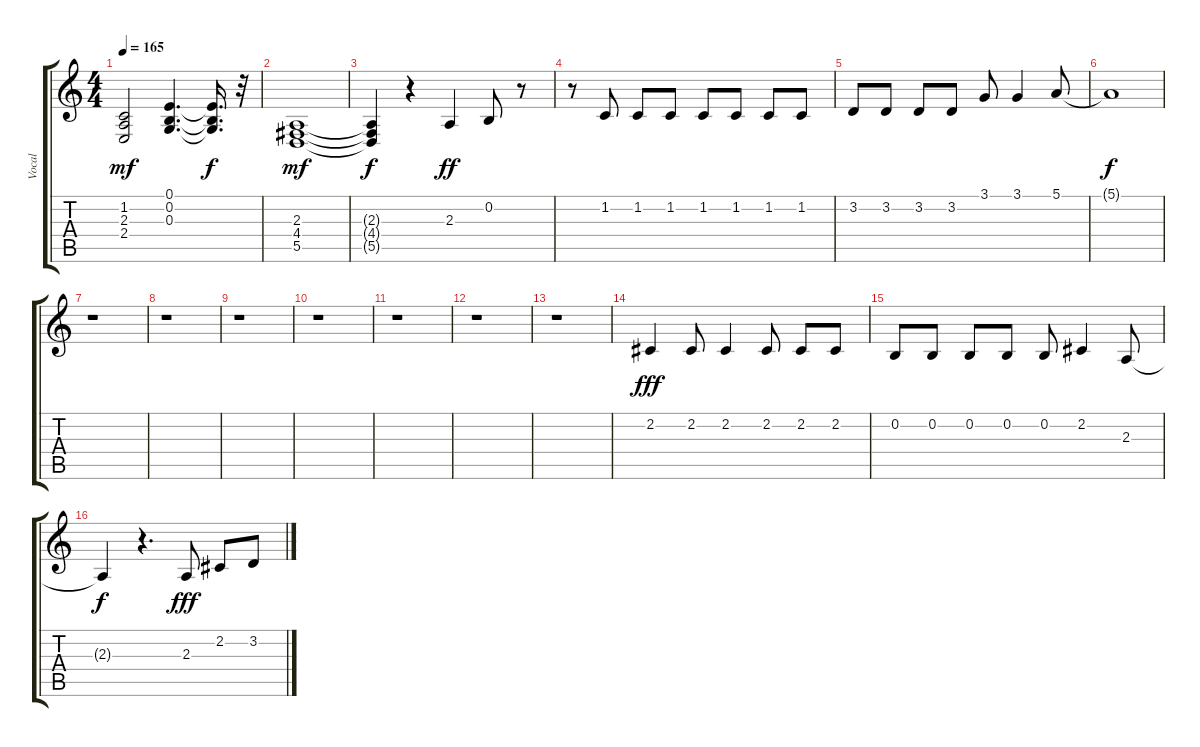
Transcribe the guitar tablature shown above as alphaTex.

\track ("Vocal" "Vocal") {instrument altosax}
\staff {score tabs}
\tuning (E4 B3 G3 D3 A2 E2) {hide}
\ts (4 4)
\tempo 165
\clef g2
\ks c
(1.2 2.3 2.4).2{dy mf} (0.1 0.2 0.3).4{d} (0.1{t} 0.2{t} 0.3{t}).16{d dy f} r.32 |
(2.3 4.4 5.5).1{dy mf} |
(2.3{t} 4.4{t} 5.5{t}).4{dy f} r.4 2.3.4{dy ff} 0.2.8 r.8 |
r.8 1.2.8 1.2.8 1.2.8 1.2.8 1.2.8 1.2.8 1.2.8 |
3.2.8 3.2.8 3.2.8 3.2.8 3.1.8 3.1.4 5.1.8 |
5.1{t}.1{dy f} |
r.1 |
r.1 |
r.1 |
r.1 |
r.1 |
r.1 |
r.1 |
2.2.4{dy fff} 2.2.8 2.2.4 2.2.8 2.2.8 2.2.8 |
0.2.8 0.2.8 0.2.8 0.2.8 0.2.8 2.2.4 2.3.8 |
2.3{t}.4{dy f} r.4{d} 2.3.8{dy fff} 2.2.8 3.2.8
